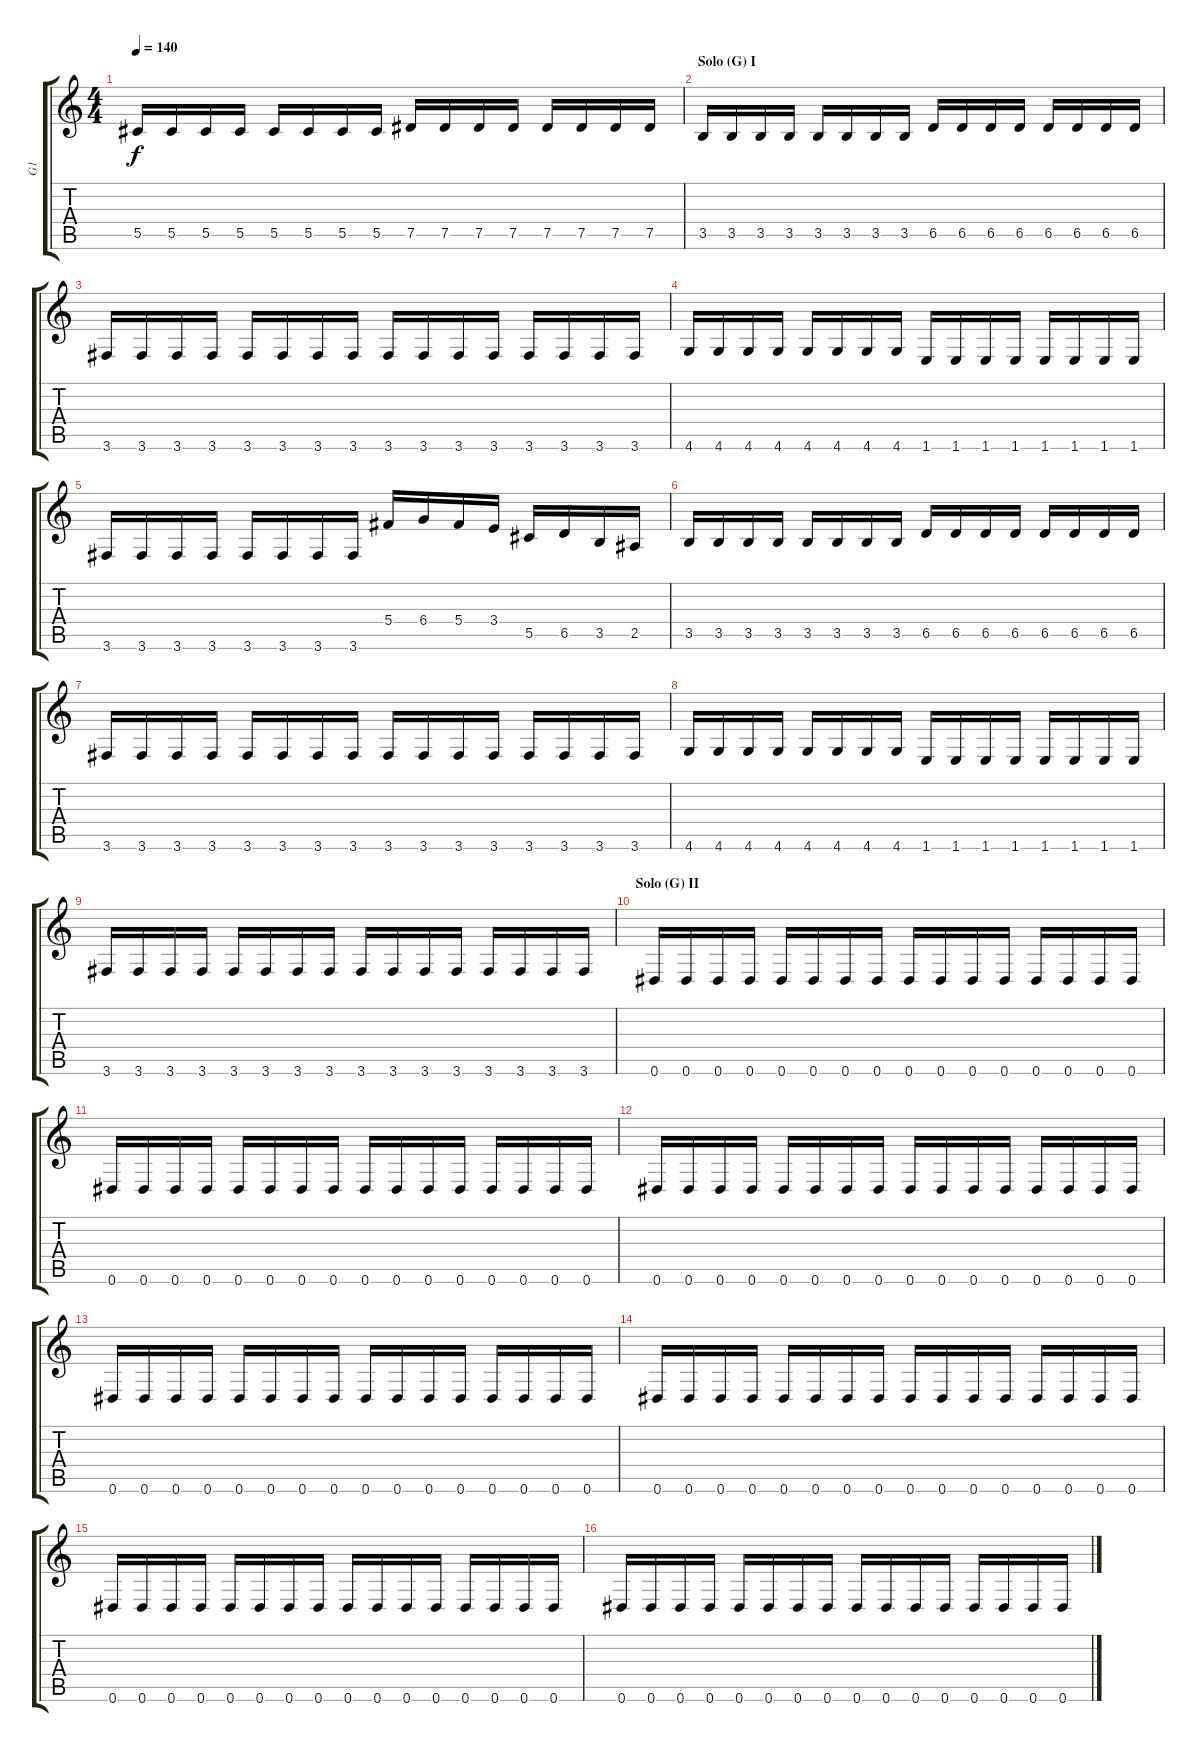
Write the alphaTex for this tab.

\track ("G1" "G1") {instrument distortionguitar}
\staff {score tabs}
\tuning (Eb4 Bb3 Gb3 Db3 Ab2 Eb2) {hide}
\ts (4 4)
\tempo 140
\clef g2
\ks c
5.5.16{dy f} 5.5.16 5.5.16 5.5.16 5.5.16 5.5.16 5.5.16 5.5.16 7.5.16 7.5.16 7.5.16 7.5.16 7.5.16 7.5.16 7.5.16 7.5.16 |
\section ("" "Solo (G) I")
3.5.16 3.5.16 3.5.16 3.5.16 3.5.16 3.5.16 3.5.16 3.5.16 6.5.16 6.5.16 6.5.16 6.5.16 6.5.16 6.5.16 6.5.16 6.5.16 |
3.6.16 3.6.16 3.6.16 3.6.16 3.6.16 3.6.16 3.6.16 3.6.16 3.6.16 3.6.16 3.6.16 3.6.16 3.6.16 3.6.16 3.6.16 3.6.16 |
4.6.16 4.6.16 4.6.16 4.6.16 4.6.16 4.6.16 4.6.16 4.6.16 1.6.16 1.6.16 1.6.16 1.6.16 1.6.16 1.6.16 1.6.16 1.6.16 |
3.6.16 3.6.16 3.6.16 3.6.16 3.6.16 3.6.16 3.6.16 3.6.16 5.4.16 6.4.16 5.4.16 3.4.16 5.5.16 6.5.16 3.5.16 2.5.16 |
3.5.16 3.5.16 3.5.16 3.5.16 3.5.16 3.5.16 3.5.16 3.5.16 6.5.16 6.5.16 6.5.16 6.5.16 6.5.16 6.5.16 6.5.16 6.5.16 |
3.6.16 3.6.16 3.6.16 3.6.16 3.6.16 3.6.16 3.6.16 3.6.16 3.6.16 3.6.16 3.6.16 3.6.16 3.6.16 3.6.16 3.6.16 3.6.16 |
4.6.16 4.6.16 4.6.16 4.6.16 4.6.16 4.6.16 4.6.16 4.6.16 1.6.16 1.6.16 1.6.16 1.6.16 1.6.16 1.6.16 1.6.16 1.6.16 |
3.6.16 3.6.16 3.6.16 3.6.16 3.6.16 3.6.16 3.6.16 3.6.16 3.6.16 3.6.16 3.6.16 3.6.16 3.6.16 3.6.16 3.6.16 3.6.16 |
\section ("" "Solo (G) II")
0.6.16 0.6.16 0.6.16 0.6.16 0.6.16 0.6.16 0.6.16 0.6.16 0.6.16 0.6.16 0.6.16 0.6.16 0.6.16 0.6.16 0.6.16 0.6.16 |
0.6.16 0.6.16 0.6.16 0.6.16 0.6.16 0.6.16 0.6.16 0.6.16 0.6.16 0.6.16 0.6.16 0.6.16 0.6.16 0.6.16 0.6.16 0.6.16 |
0.6.16 0.6.16 0.6.16 0.6.16 0.6.16 0.6.16 0.6.16 0.6.16 0.6.16 0.6.16 0.6.16 0.6.16 0.6.16 0.6.16 0.6.16 0.6.16 |
0.6.16 0.6.16 0.6.16 0.6.16 0.6.16 0.6.16 0.6.16 0.6.16 0.6.16 0.6.16 0.6.16 0.6.16 0.6.16 0.6.16 0.6.16 0.6.16 |
0.6.16 0.6.16 0.6.16 0.6.16 0.6.16 0.6.16 0.6.16 0.6.16 0.6.16 0.6.16 0.6.16 0.6.16 0.6.16 0.6.16 0.6.16 0.6.16 |
0.6.16 0.6.16 0.6.16 0.6.16 0.6.16 0.6.16 0.6.16 0.6.16 0.6.16 0.6.16 0.6.16 0.6.16 0.6.16 0.6.16 0.6.16 0.6.16 |
0.6.16 0.6.16 0.6.16 0.6.16 0.6.16 0.6.16 0.6.16 0.6.16 0.6.16 0.6.16 0.6.16 0.6.16 0.6.16 0.6.16 0.6.16 0.6.16
